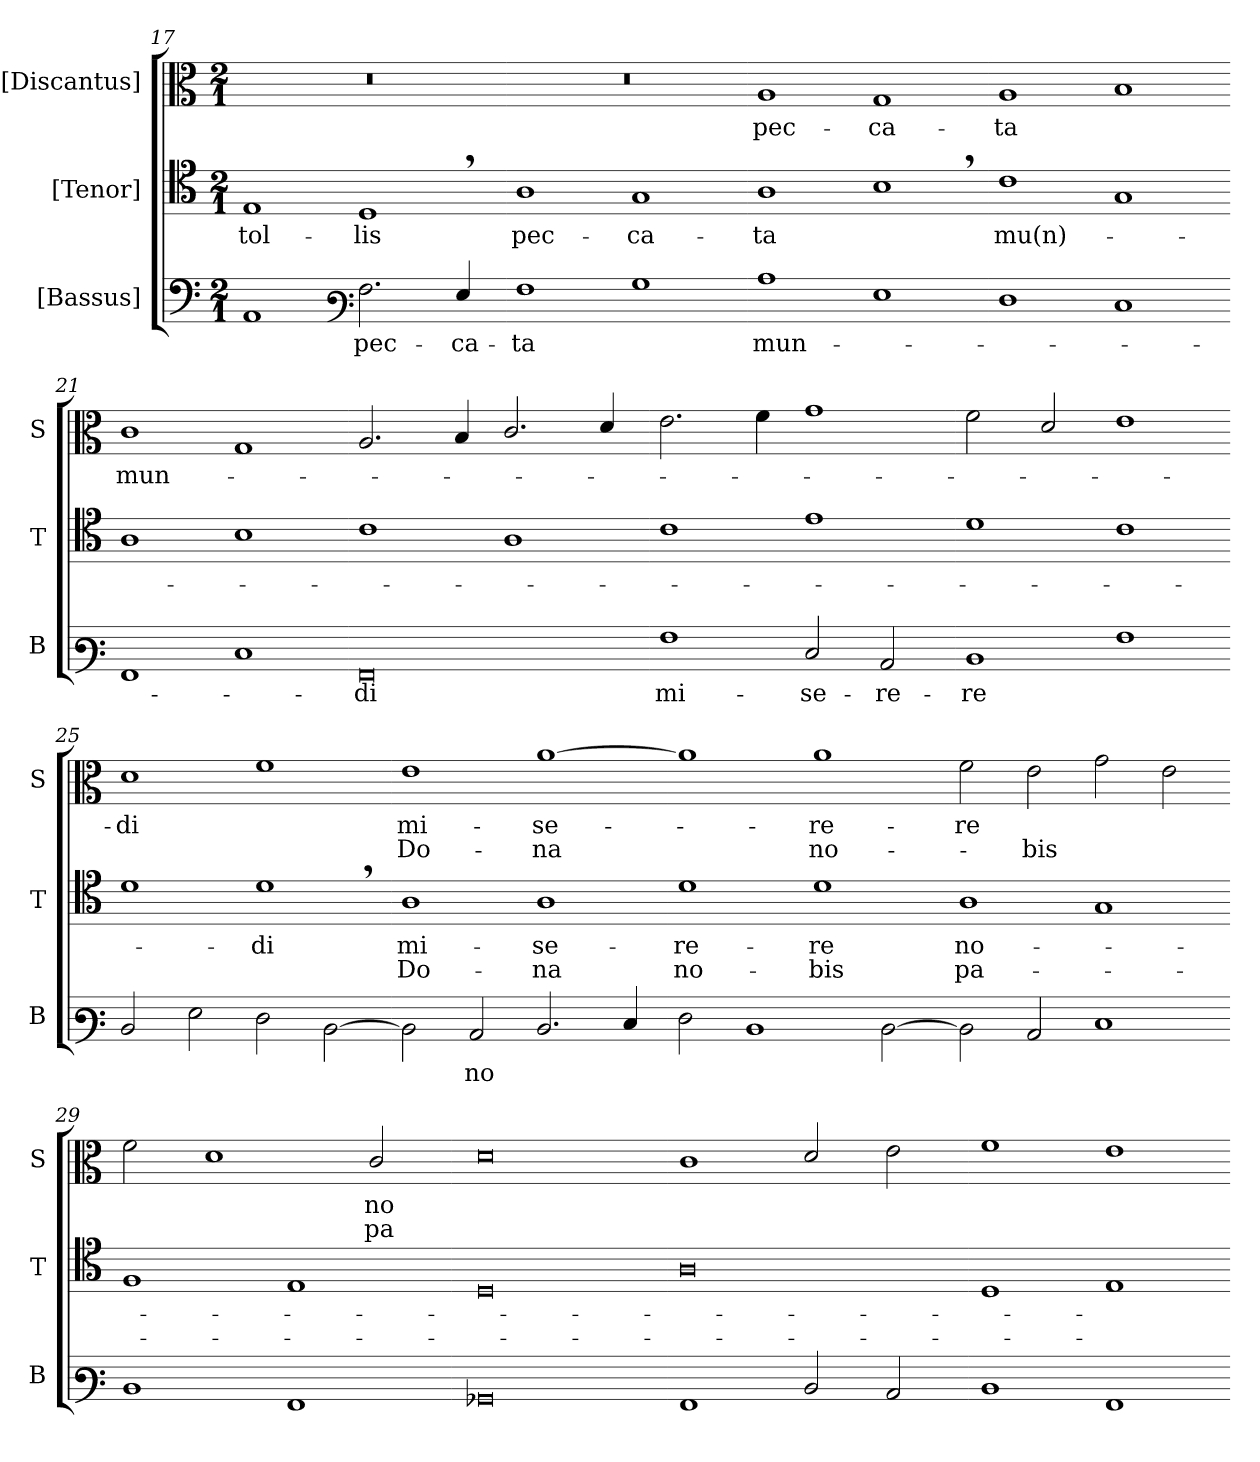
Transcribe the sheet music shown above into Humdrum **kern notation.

**kern	**text	**kern	**text	**text	**kern	**text	**text
*part3	*part3	*part2	*part2	*part2	*part1	*part1	*part1
*staff3	*staff3	*staff2	*staff2	*staff2	*staff1	*staff1	*staff1
*I"[Bassus]	*	*I"[Tenor]	*	*	*I"[Discantus]	*	*
*I'B	*	*I'T	*	*	*I'S	*	*
*clefF4	*	*clefC4	*	*	*clefC3	*	*
*k[]	*	*k[]	*	*	*k[]	*	*
*M2/1	*	*M2/1	*	*	*M2/1	*	*
=17	=17	=17	=17	=17	=17	=17	=17
1AA	.	1E	tol-	.	0r	.	.
*clefF3	*	*	*	*	*	*	*
2.A\	pec-	1D,	-lis	.	.	.	.
4G/	-ca-	.	.	.	.	.	.
=18-	=18-	=18-	=18-	=18-	=18-	=18-	=18-
1A	-ta	1A	pec-	.	0r	.	.
1B	.	1G	-ca-	.	.	.	.
=19-	=19-	=19-	=19-	=19-	=19-	=19-	=19-
1c	mun-	1A	-ta	.	1A	pec-	.
1G	.	1B,	.	.	1G	-ca-	.
=20-	=20-	=20-	=20-	=20-	=20-	=20-	=20-
1F	.	1c	mu(n)-	.	1A	-ta	.
1E	.	1G	.	.	1B	.	.
=21-	=21-	=21-	=21-	=21-	=21-	=21-	=21-
1AA	.	1A	.	.	1c	mun-	.
1E	.	1B	.	.	1G	.	.
=22-	=22-	=22-	=22-	=22-	=22-	=22-	=22-
0AA	-di	1c	.	.	2.A/	.	.
.	.	.	.	.	4B/	.	.
.	.	1A	.	.	2.c/	.	.
.	.	.	.	.	4d/	.	.
=23-	=23-	=23-	=23-	=23-	=23-	=23-	=23-
1A	mi-	1c	.	.	2.e\	.	.
.	.	.	.	.	4f\	.	.
2E/	-se-	1e	.	.	1g	.	.
2C/	-re-	.	.	.	.	.	.
=24-	=24-	=24-	=24-	=24-	=24-	=24-	=24-
1D	-re	1d	.	.	2f\	.	.
.	.	.	.	.	2d/	.	.
1A	.	1c	.	.	1e	.	.
=25-	=25-	=25-	=25-	=25-	=25-	=25-	=25-
2D/	.	1d	.	.	1d	-di	.
2G\	.	.	.	.	.	.	.
2F\	.	1d,	-di	.	1f	.	.
[2D\	.	.	.	.	.	.	.
=26-	=26-	=26-	=26-	=26-	=26-	=26-	=26-
2D\]	.	1A	mi-	Do-	1e	mi-	Do-
2C/	no	.	.	.	.	.	.
2.D/	.	1A	-se-	-na	[1a	-se-	-na
4E/	.	.	.	.	.	.	.
=27-	=27-	=27-	=27-	=27-	=27-	=27-	=27-
2F\	.	1d	-re-	no-	1a]	.	.
1D	.	.	.	.	.	.	.
.	.	1d	-re	-bis	1a	-re-	no-
[2D\	.	.	.	.	.	.	.
=28-	=28-	=28-	=28-	=28-	=28-	=28-	=28-
2D\]	.	1A	no-	pa-	2f\	-re	.
2C/	.	.	.	.	2e\	.	-bis
1E	.	1G	.	.	2g\	.	.
.	.	.	.	.	2e\	.	.
=29-	=29-	=29-	=29-	=29-	=29-	=29-	=29-
1D	.	1F	.	.	2f\	.	.
.	.	.	.	.	1d	.	.
1AA	.	1E	.	.	.	.	.
.	.	.	.	.	2c/	no	pa
=30-	=30-	=30-	=30-	=30-	=30-	=30-	=30-
0BB-X	.	0D	.	.	0d	.	.
=31-	=31-	=31-	=31-	=31-	=31-	=31-	=31-
1AA	.	0A	.	.	1c	.	.
2D/	.	.	.	.	2d/	.	.
2C/	.	.	.	.	2e\	.	.
=32-	=32-	=32-	=32-	=32-	=32-	=32-	=32-
1D	.	1D	.	.	1f	.	.
1AA	.	1E	.	.	1e	.	.
=-	=-	=-	=-	=-	=-	=-	=-
*-	*-	*-	*-	*-	*-	*-	*-
